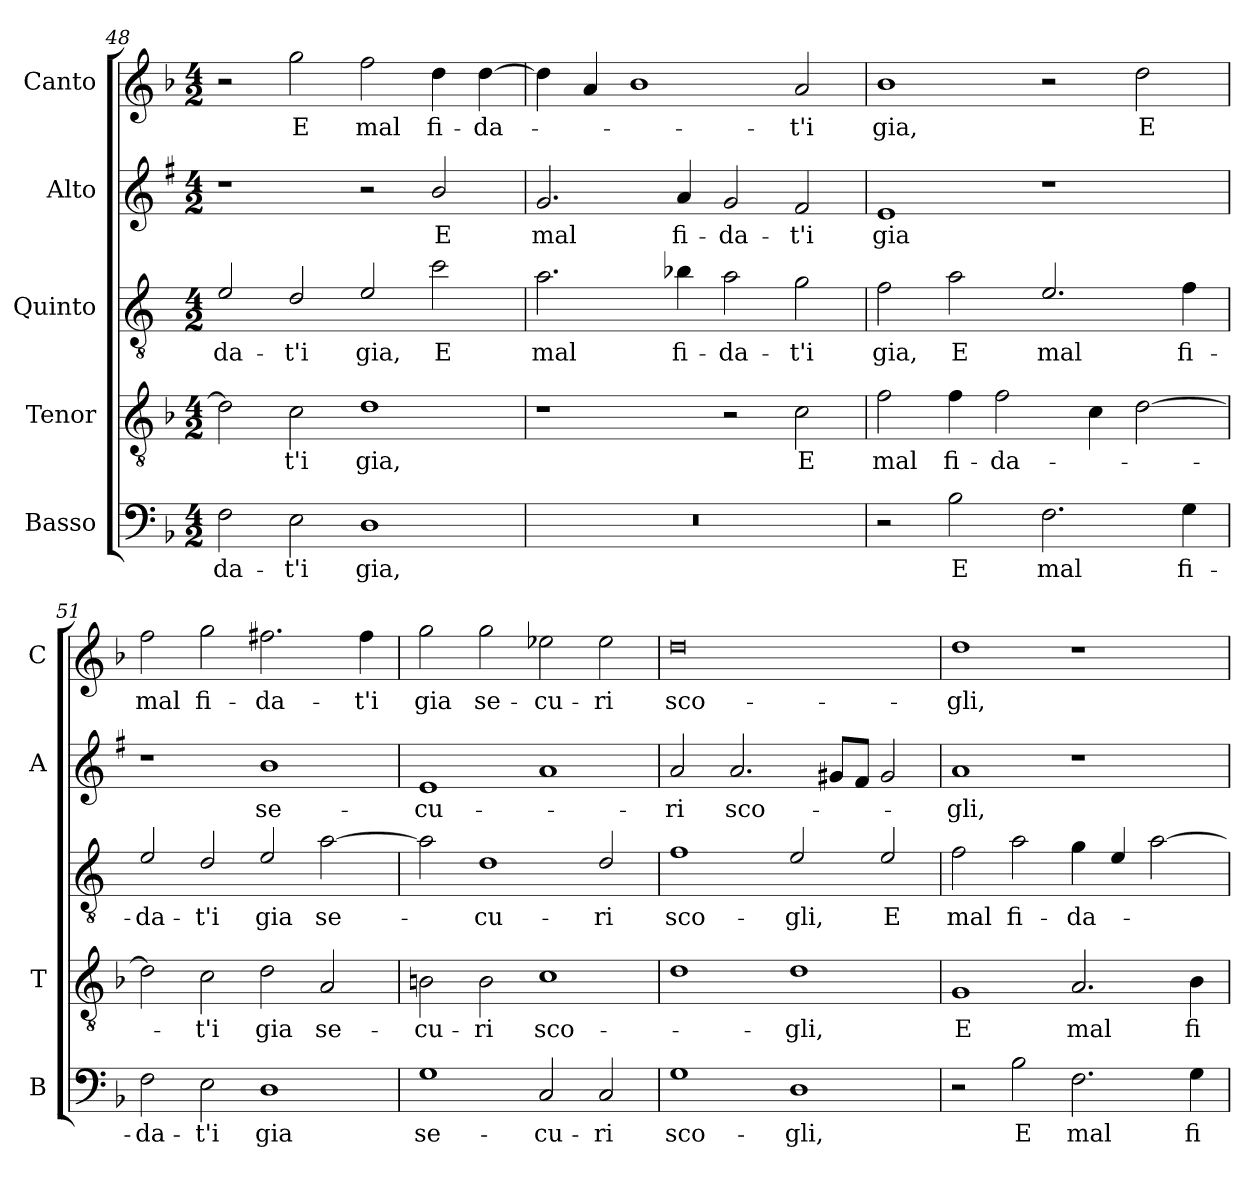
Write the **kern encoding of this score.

**kern	**text	**kern	**text	**kern	**text	**kern	**text	**kern	**text
*part5	*part5	*part4	*part4	*part3	*part3	*part2	*part2	*part1	*part1
*staff5	*staff5	*staff4	*staff4	*staff3	*staff3	*staff2	*staff2	*staff1	*staff1
*I"Basso	*	*I"Tenor	*	*I"Quinto	*	*I"Alto	*	*I"Canto	*
*I'B	*	*I'T	*	*	*	*I'A	*	*I'C	*
*clefF4	*	*clefGv2	*	*clefGv2	*	*clefG2	*	*clefG2	*
*	*	*	*	*ITrd4c7	*	*ITrd1c2	*	*	*
*k[b-]	*	*k[b-]	*	*k[b-]	*	*k[b-]	*	*k[b-]	*
*F:	*	*F:	*	*F:	*	*F:	*	*F:	*
*M4/2	*	*M4/2	*	*M4/2	*	*M4/2	*	*M4/2	*
=48	=48	=48	=48	=48	=48	=48	=48	=48	=48
!	!LO:LY:b	!	!	!	!LO:LY:b	!	!	!	!
2F\	-da-	2d\]	.	2A/	-da-	1r	.	2r	.
!	!LO:LY:b	!	!LO:LY:b	!	!LO:LY:b	!	!	!	!LO:LY:b
2E\	-t'i	2c\	-t'i	2G/	-t'i	.	.	2gg\	E
!	!LO:LY:b	!	!LO:LY:b	!	!LO:LY:b	!	!	!	!LO:LY:b
1D	gia,	1d	gia,	2A/	gia,	2r	.	2ff\	mal
!	!	!	!	!	!LO:LY:b	!	!LO:LY:b	!	!LO:LY:b
.	.	.	.	2f\	E	2a/	E	4dd\	fi-
!	!	!	!	!	!	!	!	!	!LO:LY:b
.	.	.	.	.	.	.	.	[4dd\	-da-
=49	=49	=49	=49	=49	=49	=49	=49	=49	=49
!	!	!	!	!	!LO:LY:b	!	!LO:LY:b	!	!
0r	.	1r	.	2.d\	mal	2.f/	mal	4dd\]	.
.	.	.	.	.	.	.	.	4a/	.
.	.	.	.	.	.	.	.	1b-	.
!	!	!	!	!	!LO:LY:b	!	!LO:LY:b	!	!
.	.	.	.	4e-X\	fi-	4g/	fi-	.	.
!	!	!	!	!	!LO:LY:b	!	!LO:LY:b	!	!
.	.	2r	.	2d\	-da-	2f/	-da-	.	.
!	!	!	!LO:LY:b	!	!LO:LY:b	!	!LO:LY:b	!	!LO:LY:b
.	.	2c\	E	2c\	-t'i	2e/	-t'i	2a/	-t'i
=50	=50	=50	=50	=50	=50	=50	=50	=50	=50
!	!	!	!LO:LY:b	!	!LO:LY:b	!	!LO:LY:b	!	!LO:LY:b
2r	.	2f\	mal	2B-\	gia,	1d	gia	1b-	gia,
!	!LO:LY:b	!	!LO:LY:b	!	!LO:LY:b	!	!	!	!
2B-\	E	4f\	fi-	2d\	E	.	.	.	.
!	!	!	!LO:LY:b	!	!	!	!	!	!
.	.	2f\	-da-	.	.	.	.	.	.
!	!LO:LY:b	!	!	!	!LO:LY:b	!	!	!	!
2.F\	mal	.	.	2.A/	mal	1r	.	2r	.
.	.	4c\	.	.	.	.	.	.	.
!	!	!	!	!	!	!	!	!	!LO:LY:b
.	.	[2d\	.	.	.	.	.	2dd\	E
!	!LO:LY:b	!	!	!	!LO:LY:b	!	!	!	!
4G\	fi-	.	.	4B-\	fi-	.	.	.	.
!!LO:LB:g=z
=51	=51	=51	=51	=51	=51	=51	=51	=51	=51
!	!LO:LY:b	!	!	!	!LO:LY:b	!	!	!	!LO:LY:b
2F\	-da-	2d\]	.	2A/	-da-	1r	.	2ff\	mal
!	!LO:LY:b	!	!LO:LY:b	!	!LO:LY:b	!	!	!	!LO:LY:b
2E\	-t'i	2c\	-t'i	2G/	-t'i	.	.	2gg\	fi-
!	!LO:LY:b	!	!LO:LY:b	!	!LO:LY:b	!	!LO:LY:b	!	!LO:LY:b
1D	gia	2d\	gia	2A/	gia	1a	se-	2.ff#X\	-da-
!	!	!	!LO:LY:b	!	!LO:LY:b	!	!	!	!
.	.	2A/	se-	[2d\	se-	.	.	.	.
!	!	!	!	!	!	!	!	!	!LO:LY:b
.	.	.	.	.	.	.	.	4ff#\	-t'i
=52	=52	=52	=52	=52	=52	=52	=52	=52	=52
!	!LO:LY:b	!	!LO:LY:b	!	!	!	!LO:LY:b	!	!LO:LY:b
1G	se-	2Bn\	-cu-	2d\]	.	1d	-cu-	2gg\	gia
!	!	!	!LO:LY:b	!	!LO:LY:b	!	!	!	!LO:LY:b
.	.	2B\	-ri	1G	-cu-	.	.	2gg\	se-
!	!LO:LY:b	!	!LO:LY:b	!	!	!	!	!	!LO:LY:b
2C/	-cu-	1c	sco-	.	.	1g	.	2ee-X\	-cu-
!	!LO:LY:b	!	!	!	!LO:LY:b	!	!	!	!LO:LY:b
2C/	-ri	.	.	2G/	-ri	.	.	2ee-\	-ri
=53	=53	=53	=53	=53	=53	=53	=53	=53	=53
!	!LO:LY:b	!	!	!	!LO:LY:b	!	!LO:LY:b	!	!LO:LY:b
1G	sco-	1d	.	1B-	sco-	2g/	-ri	0dd	sco-
!	!	!	!	!	!	!	!LO:LY:b	!	!
.	.	.	.	.	.	2.g/	sco-	.	.
!	!LO:LY:b	!	!LO:LY:b	!	!LO:LY:b	!	!	!	!
1D	-gli,	1d	-gli,	2A/	-gli,	.	.	.	.
.	.	.	.	.	.	8f#X/L	.	.	.
.	.	.	.	.	.	8e/J	.	.	.
!	!	!	!	!	!LO:LY:b	!	!	!	!
.	.	.	.	2A/	E	2f#/	.	.	.
=54	=54	=54	=54	=54	=54	=54	=54	=54	=54
!	!	!	!LO:LY:b	!	!LO:LY:b	!	!LO:LY:b	!	!LO:LY:b
2r	.	1G	E	2B-\	mal	1g	-gli,	1dd	-gli,
!	!LO:LY:b	!	!	!	!LO:LY:b	!	!	!	!
2B-\	E	.	.	2d\	fi-	.	.	.	.
!	!LO:LY:b	!	!LO:LY:b	!	!LO:LY:b	!	!	!	!
2.F\	mal	2.A/	mal	4c\	-da-	1r	.	1r	.
.	.	.	.	4A/	.	.	.	.	.
.	.	.	.	[2d\	.	.	.	.	.
!	!LO:LY:b	!	!LO:LY:b	!	!	!	!	!	!
4G\	fi-	4B-\	fi-	.	.	.	.	.	.
=	=	=	=	=	=	=	=	=	=
*-	*-	*-	*-	*-	*-	*-	*-	*-	*-
